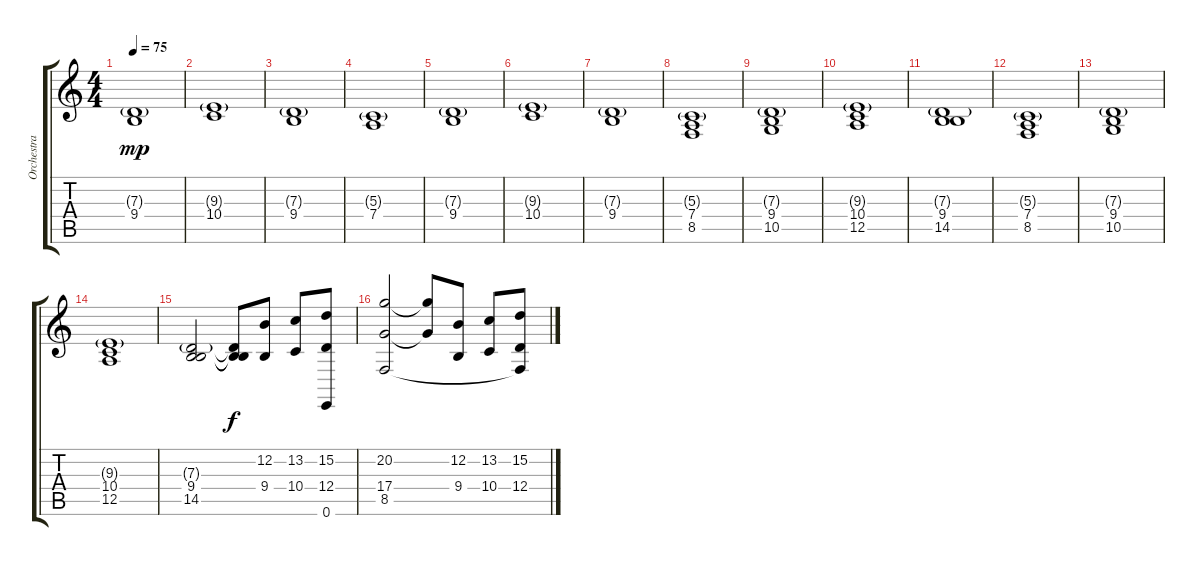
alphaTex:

\track ("Orchestra" "Orchestra") {instrument stringensemble1}
\staff {score tabs}
\tuning (E4 B3 G3 D3 A2 E2) {hide}
\ts (4 4)
\tempo 75
\clef g2
\ks c
(7.3{g} 9.4).1{dy mp} |
(9.3{g} 10.4).1 |
(7.3{g} 9.4).1 |
(5.3{g} 7.4).1 |
(7.3{g} 9.4).1 |
(9.3{g} 10.4).1 |
(7.3{g} 9.4).1 |
(5.3{g} 7.4 8.5).1{volume 6} |
(7.3{g} 9.4 10.5).1 |
(9.3{g} 10.4 12.5).1 |
(7.3{g} 9.4 14.5).1 |
(5.3{g} 7.4 8.5).1 |
(7.3{g} 9.4 10.5).1 |
(9.3{g} 10.4 12.5).1 |
(7.3{g} 9.4 14.5).2 (7.3{t} 9.4{t} 14.5{t}).8{dy f} (12.2 9.4).8 (13.2 10.4).8 (15.2 12.4 0.6).8 |
(20.2 17.4 8.5).2 (20.2{t} 17.4{t}).8 (12.2 9.4).8 (13.2 10.4).8 (15.2 12.4 8.5{t}).8
